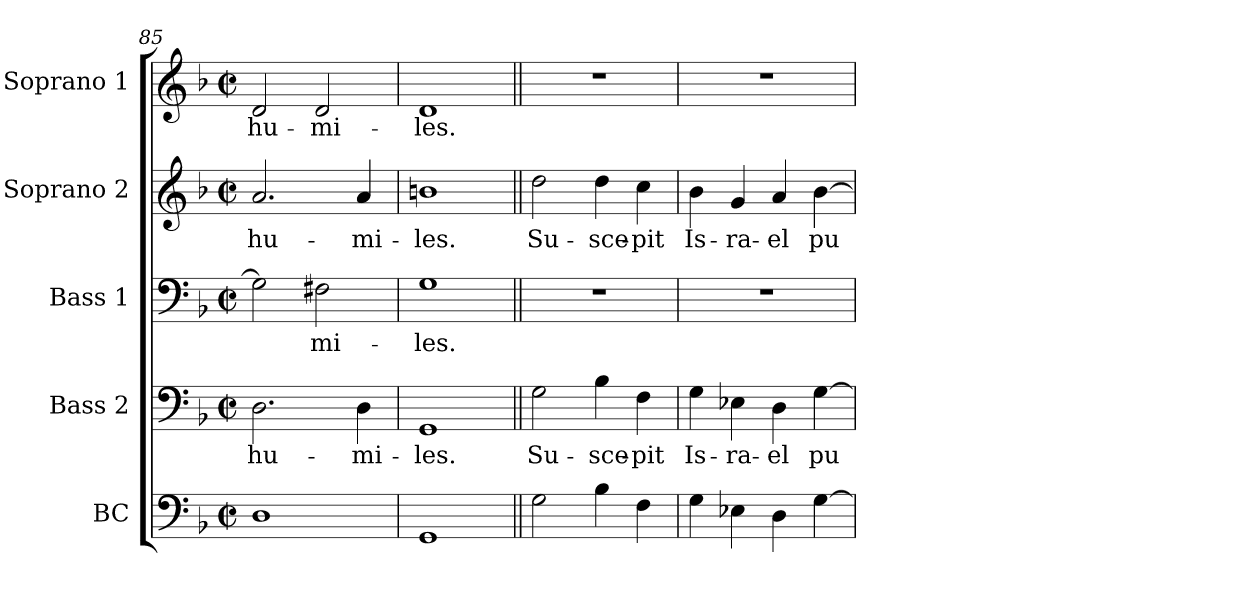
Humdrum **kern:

**kern	**kern	**text	**kern	**text	**kern	**text	**kern	**text
*part5	*part4	*part4	*part3	*part3	*part2	*part2	*part1	*part1
*staff5	*staff4	*staff4	*staff3	*staff3	*staff2	*staff2	*staff1	*staff1
*I"BC	*I"Bass 2	*	*I"Bass 1	*	*I"Soprano 2	*	*I"Soprano 1	*
*	*I'B 2	*	*I'B 1	*	*I'S 2	*	*I'S 1	*
*clefF4	*clefF4	*	*clefF4	*	*clefG2	*	*clefG2	*
*k[b-]	*k[b-]	*	*k[b-]	*	*k[b-]	*	*k[b-]	*
*F:	*F:	*	*F:	*	*F:	*	*F:	*
*M2/2	*M2/2	*	*M2/2	*	*M2/2	*	*M2/2	*
*met(c|)	*met(c|)	*	*met(c|)	*	*met(c|)	*	*met(c|)	*
=85	=85	=85	=85	=85	=85	=85	=85	=85
1D	2.D\	hu-	2G\]	.	2.a/	hu-	2d/	hu-
.	.	.	2F#X\	-mi-	.	.	2d/	-mi-
.	4D\	-mi-	.	.	4a/	-mi-	.	.
=86	=86	=86	=86	=86	=86	=86	=86	=86
1GG	1GG	-les.	1G	-les.	1bn	-les.	1d	-les.
!!LO:LB:g=z
=87||	=87||	=87||	=87||	=87||	=87||	=87||	=87||	=87||
2G\	2G\	Su-	1r	.	2dd\	Su-	1r	.
4B-\	4B-\	-sce-	.	.	4dd\	-sce-	.	.
4F\	4F\	-pit	.	.	4cc\	-pit	.	.
=88	=88	=88	=88	=88	=88	=88	=88	=88
4G\	4G\	Is-	1r	.	4b-\	Is-	1r	.
4E-X\	4E-X\	-ra-	.	.	4g/	-ra-	.	.
4D\	4D\	-el	.	.	4a/	-el	.	.
[4G\	[4G\	pu-	.	.	[4b-\	pu-	.	.
=	=	=	=	=	=	=	=	=
*-	*-	*-	*-	*-	*-	*-	*-	*-
